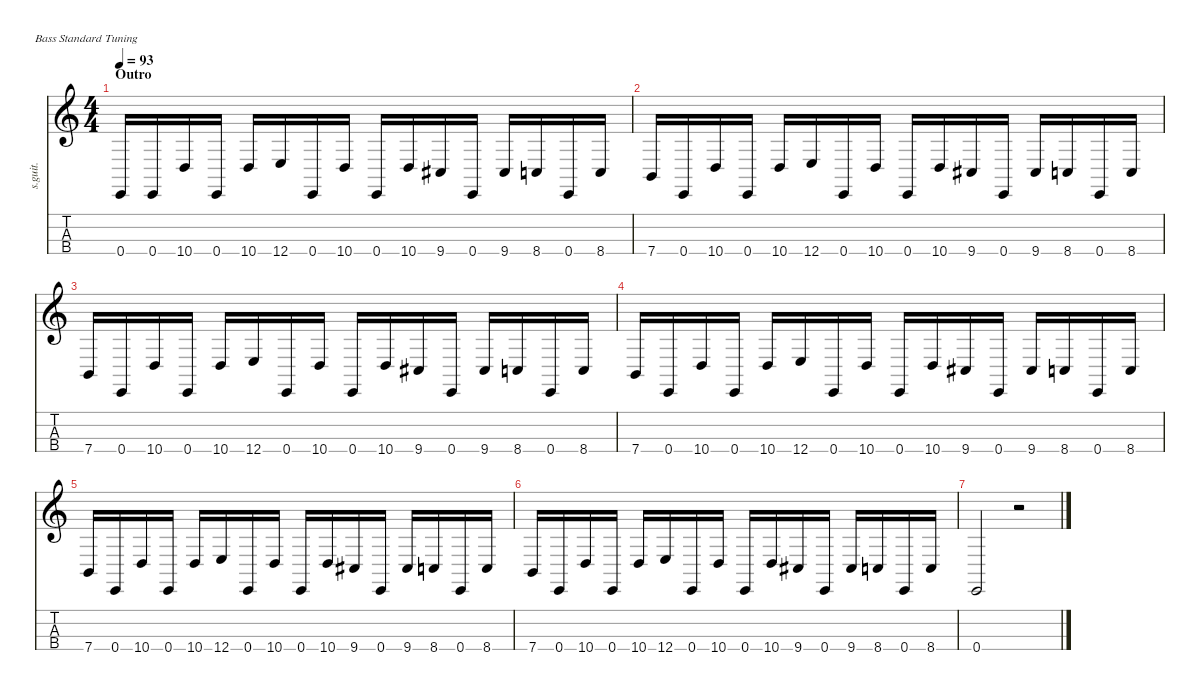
\defaultSystemsLayout 4
\hideDynamics
\bracketExtendMode nobrackets
\track ("Chris Wolstenholm - Bass Effects 1" "s.guit.") {instrument distortionguitar}
\staff {score tabs}
\tuning (G2 D2 A1 E1)
\ts (4 4)
\section ("" "Outro")
\tempo 93
\clef g2
\ks c
0.4.16{dy f} 0.4.16 10.4.16 0.4.16 10.4.16 12.4.16 0.4.16 10.4.16 0.4.16 10.4.16 9.4{acc #}.16 0.4.16 9.4{acc #}.16 8.4.16 0.4.16 8.4.16 |
7.4.16 0.4.16 10.4.16 0.4.16 10.4.16 12.4.16 0.4.16 10.4.16 0.4.16 10.4.16 9.4{acc #}.16 0.4.16 9.4{acc #}.16 8.4.16 0.4.16 8.4.16 |
7.4.16 0.4.16 10.4.16 0.4.16 10.4.16 12.4.16 0.4.16 10.4.16 0.4.16 10.4.16 9.4{acc #}.16 0.4.16 9.4{acc #}.16 8.4.16 0.4.16 8.4.16 |
7.4.16 0.4.16 10.4.16 0.4.16 10.4.16 12.4.16 0.4.16 10.4.16 0.4.16 10.4.16 9.4{acc #}.16 0.4.16 9.4{acc #}.16 8.4.16 0.4.16 8.4.16 |
7.4.16 0.4.16 10.4.16 0.4.16 10.4.16 12.4.16 0.4.16 10.4.16 0.4.16 10.4.16 9.4{acc #}.16 0.4.16 9.4{acc #}.16 8.4.16 0.4.16 8.4.16 |
7.4.16 0.4.16 10.4.16 0.4.16 10.4.16 12.4.16 0.4.16 10.4.16 0.4.16 10.4.16 9.4{acc #}.16 0.4.16 9.4{acc #}.16 8.4.16 0.4.16 8.4.16 |
0.4.2 r.2
